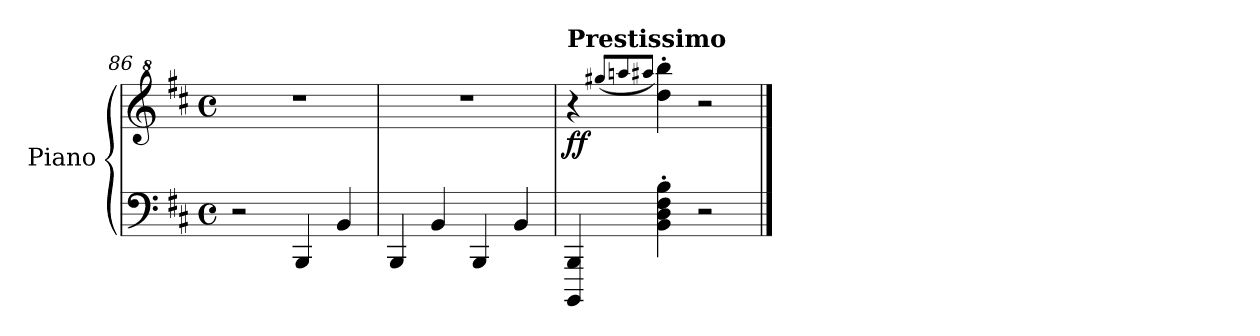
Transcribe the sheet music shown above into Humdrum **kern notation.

**kern	**kern	**dynam
*part1	*part1	*part1
*staff2	*staff1	*staff1/2
*I"Piano	*	*
*I'Pno.	*	*
!!LO:PB:g=z
*clefF4	*clefG^2	*
*k[f#c#]	*k[f#c#]	*
*M4/4	*M4/4	*
*met(c)	*met(c)	*
*MM400	*MM400	*
=86	=86	=86
2r	1r	.
4BBB/	.	.
4BB/	.	.
=87	=87	=87
4BBB/	1r	.
4BB/	.	.
4BBB/	.	.
4BB/	.	.
=88	=88	=88
!	!LO:TX:a:B:t=Prestissimo	!
!	!	!LO:DY:b
4BBBB/ 4BBB/	4r	ff
.	(<8qggg#X/L	.
.	8qaaan/	.
.	8qaaa#X/J	.
4BB\' 4D\' 4F#\' 4B\'	4ddd\' 4bbb\')	.
2r	2r	.
==	==	==
*-	*-	*-
